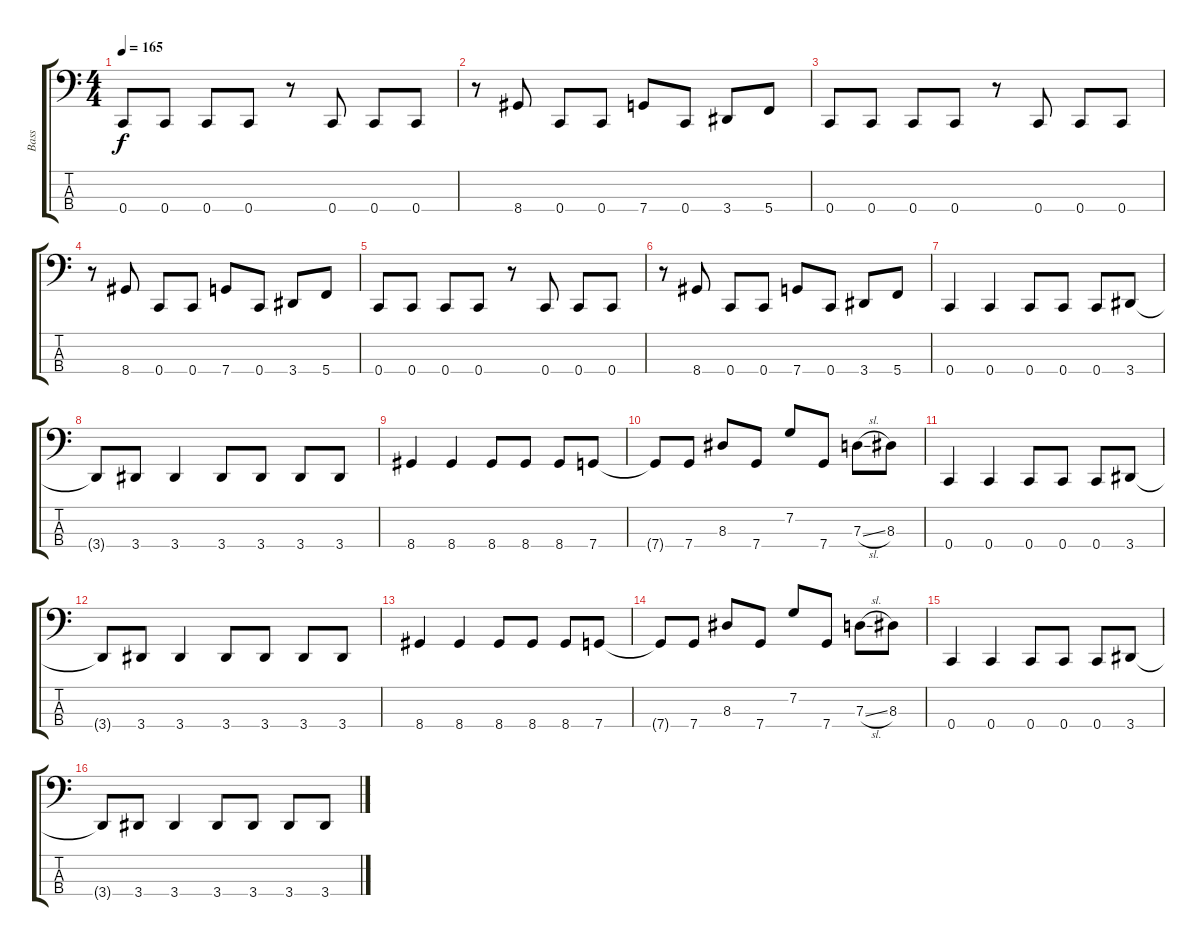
\track ("Bass" "Bass") {instrument electricbassfinger}
\staff {score tabs}
\tuning (F2 C2 G1 C1) {hide}
\ts (4 4)
\tempo 165
\clef f4
\ks c
0.4.8{dy f} 0.4.8 0.4.8 0.4.8 r.8 0.4.8 0.4.8 0.4.8 |
r.8 8.4.8 0.4.8 0.4.8 7.4.8 0.4.8 3.4.8 5.4.8 |
0.4.8 0.4.8 0.4.8 0.4.8 r.8 0.4.8 0.4.8 0.4.8 |
r.8 8.4.8 0.4.8 0.4.8 7.4.8 0.4.8 3.4.8 5.4.8 |
0.4.8 0.4.8 0.4.8 0.4.8 r.8 0.4.8 0.4.8 0.4.8 |
r.8 8.4.8 0.4.8 0.4.8 7.4.8 0.4.8 3.4.8 5.4.8 |
0.4.4 0.4.4 0.4.8 0.4.8 0.4.8 3.4.8 |
3.4{t}.8 3.4.8 3.4.4 3.4.8 3.4.8 3.4.8 3.4.8 |
8.4.4 8.4.4 8.4.8 8.4.8 8.4.8 7.4.8 |
7.4{t}.8 7.4.8 8.3.8 7.4.8 7.2.8 7.4.8 7.3{sl}.8 8.3.8 |
0.4.4 0.4.4 0.4.8 0.4.8 0.4.8 3.4.8 |
3.4{t}.8 3.4.8 3.4.4 3.4.8 3.4.8 3.4.8 3.4.8 |
8.4.4 8.4.4 8.4.8 8.4.8 8.4.8 7.4.8 |
7.4{t}.8 7.4.8 8.3.8 7.4.8 7.2.8 7.4.8 7.3{sl}.8 8.3.8 |
0.4.4 0.4.4 0.4.8 0.4.8 0.4.8 3.4.8 |
3.4{t}.8 3.4.8 3.4.4 3.4.8 3.4.8 3.4.8 3.4.8
